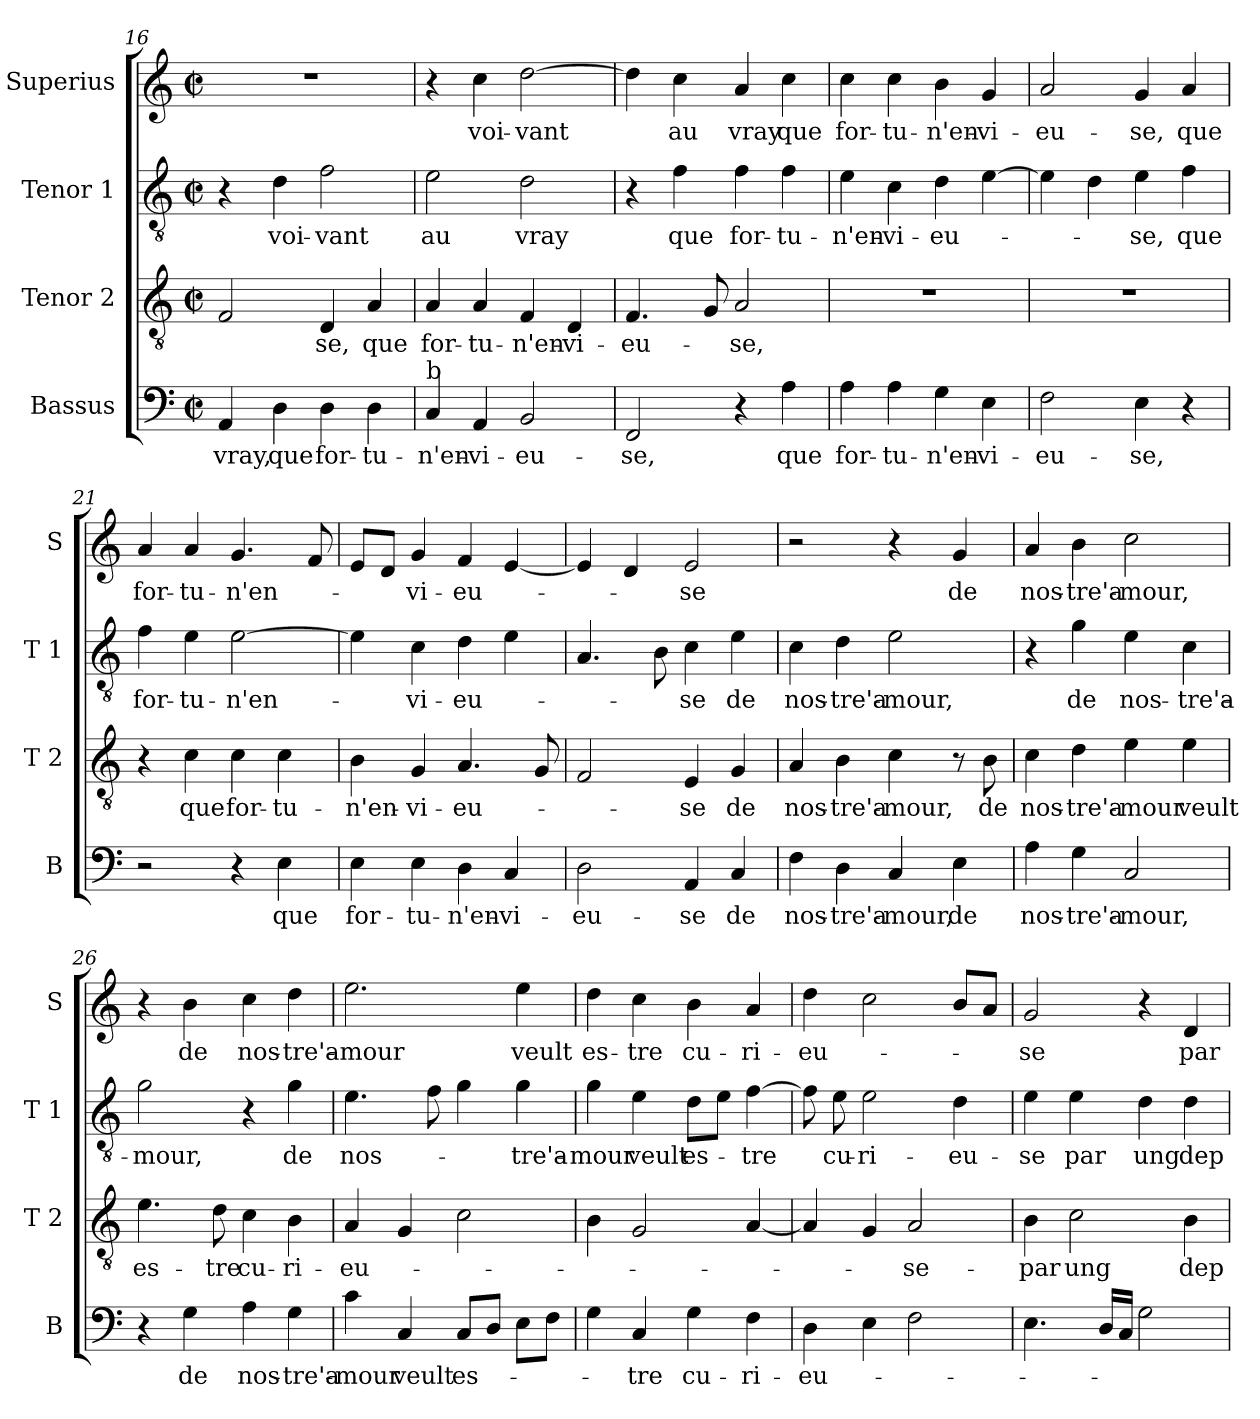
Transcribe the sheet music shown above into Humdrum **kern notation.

**kern	**text	**kern	**text	**kern	**text	**kern	**text
*part4	*part4	*part3	*part3	*part2	*part2	*part1	*part1
*staff4	*staff4	*staff3	*staff3	*staff2	*staff2	*staff1	*staff1
*I"Bassus	*	*I"Tenor 2	*	*I"Tenor 1	*	*I"Superius	*
*I'B	*	*I'T 2	*	*I'T 1	*	*I'S	*
!!LO:PB:g=z
*clefF4	*	*clefGv2	*	*clefGv2	*	*clefG2	*
*k[]	*	*k[]	*	*k[]	*	*k[]	*
*C:	*	*C:	*	*C:	*	*C:	*
*M2/2	*	*M2/2	*	*M2/2	*	*M2/2	*
*met(c|)	*	*met(c|)	*	*met(c|)	*	*met(c|)	*
=16	=16	=16	=16	=16	=16	=16	=16
!	!LO:LY:b	!	!	!	!	!	!
4AA/	vray,	2F/	.	4r	.	1r	.
!	!LO:LY:b	!	!	!	!LO:LY:b	!	!
4D\	que	.	.	4d\	voi-	.	.
!	!LO:LY:b	!	!LO:LY:b	!	!LO:LY:b	!	!
4D\	for-	4D/	-se,	2f\	-vant	.	.
!	!LO:LY:b	!	!LO:LY:b	!	!	!	!
4D\	-tu-	4A/	que	.	.	.	.
=17	=17	=17	=17	=17	=17	=17	=17
!LO:TX:a:t=b	!	!	!	!	!	!	!
!	!LO:LY:b	!	!LO:LY:b	!	!LO:LY:b	!	!
4C/	-n'en-	4A/	for-	2e\	au	4r	.
!	!LO:LY:b	!	!LO:LY:b	!	!	!	!LO:LY:b
4AA/	-vi-	4A/	-tu-	.	.	4cc\	voi-
!	!LO:LY:b	!	!LO:LY:b	!	!LO:LY:b	!	!LO:LY:b
2BB/	-eu-	4F/	-n'en-	2d\	vray	[2dd\	-vant
!	!	!	!LO:LY:b	!	!	!	!
.	.	4D/	-vi-	.	.	.	.
=18	=18	=18	=18	=18	=18	=18	=18
!	!LO:LY:b	!	!LO:LY:b	!	!	!	!
2FF/	-se,	4.F/	-eu-	4r	.	4dd\]	.
!	!	!	!	!	!LO:LY:b	!	!LO:LY:b
.	.	.	.	4f\	que	4cc\	au
.	.	8G/	.	.	.	.	.
!	!	!	!LO:LY:b	!	!LO:LY:b	!	!LO:LY:b
4r	.	2A/	-se,	4f\	for-	4a/	vray
!	!LO:LY:b	!	!	!	!LO:LY:b	!	!LO:LY:b
4A\	que	.	.	4f\	-tu-	4cc\	que
=19	=19	=19	=19	=19	=19	=19	=19
!	!LO:LY:b	!	!	!	!LO:LY:b	!	!LO:LY:b
4A\	for-	1r	.	4e\	-n'en-	4cc\	for-
!	!LO:LY:b	!	!	!	!LO:LY:b	!	!LO:LY:b
4A\	-tu-	.	.	4c\	-vi-	4cc\	-tu-
!	!LO:LY:b	!	!	!	!LO:LY:b	!	!LO:LY:b
4G\	-n'en-	.	.	4d\	-eu-	4b\	-n'en-
!	!LO:LY:b	!	!	!	!	!	!LO:LY:b
4E\	-vi-	.	.	[4e\	.	4g/	-vi-
=20	=20	=20	=20	=20	=20	=20	=20
!	!LO:LY:b	!	!	!	!	!	!LO:LY:b
2F\	-eu-	1r	.	4e\]	.	2a/	-eu-
.	.	.	.	4d\	.	.	.
!	!LO:LY:b	!	!	!	!LO:LY:b	!	!LO:LY:b
4E\	-se,	.	.	4e\	-se,	4g/	-se,
!	!	!	!	!	!LO:LY:b	!	!LO:LY:b
4r	.	.	.	4f\	que	4a/	que
!!LO:LB:g=z
=21	=21	=21	=21	=21	=21	=21	=21
!	!	!	!	!	!LO:LY:b	!	!LO:LY:b
2r	.	4r	.	4f\	for-	4a/	for-
!	!	!	!LO:LY:b	!	!LO:LY:b	!	!LO:LY:b
.	.	4c\	que	4e\	-tu-	4a/	-tu-
!	!	!	!LO:LY:b	!	!LO:LY:b	!	!LO:LY:b
4r	.	4c\	for-	[2e\	-n'en-	4.g/	-n'en-
!	!LO:LY:b	!	!LO:LY:b	!	!	!	!
4E\	que	4c\	-tu-	.	.	.	.
.	.	.	.	.	.	8f/	.
=22	=22	=22	=22	=22	=22	=22	=22
!	!LO:LY:b	!	!LO:LY:b	!	!	!	!
4E\	for-	4B\	-n'en-	4e\]	.	8e/L	.
.	.	.	.	.	.	8d/J	.
!	!LO:LY:b	!	!LO:LY:b	!	!LO:LY:b	!	!LO:LY:b
4E\	-tu-	4G/	-vi-	4c\	-vi-	4g/	-vi-
!	!LO:LY:b	!	!LO:LY:b	!	!LO:LY:b	!	!LO:LY:b
4D\	-n'en-	4.A/	-eu-	4d\	-eu-	4f/	-eu-
!	!LO:LY:b	!	!	!	!	!	!
4C/	-vi-	.	.	4e\	.	[4e/	.
.	.	8G/	.	.	.	.	.
=23	=23	=23	=23	=23	=23	=23	=23
!	!LO:LY:b	!	!	!	!	!	!
2D\	-eu-	2F/	.	4.A/	.	4e/]	.
.	.	.	.	.	.	4d/	.
.	.	.	.	8B\	.	.	.
!	!LO:LY:b	!	!LO:LY:b	!	!LO:LY:b	!	!LO:LY:b
4AA/	-se	4E/	-se	4c\	-se	2e/	-se
!	!LO:LY:b	!	!LO:LY:b	!	!LO:LY:b	!	!
4C/	de	4G/	de	4e\	de	.	.
=24	=24	=24	=24	=24	=24	=24	=24
!	!LO:LY:b	!	!LO:LY:b	!	!LO:LY:b	!	!
4F\	nos-	4A/	nos-	4c\	nos-	2r	.
!	!LO:LY:b	!	!LO:LY:b	!	!LO:LY:b	!	!
4D\	-tre'a-	4B\	-tre'a-	4d\	-tre'a-	.	.
!	!LO:LY:b	!	!LO:LY:b	!	!LO:LY:b	!	!
4C/	-mour,	4c\	-mour,	2e\	-mour,	4r	.
!	!LO:LY:b	!	!	!	!	!	!LO:LY:b
4E\	de	8r	.	.	.	4g/	de
!	!	!	!LO:LY:b	!	!	!	!
.	.	8B\	de	.	.	.	.
=25	=25	=25	=25	=25	=25	=25	=25
!	!LO:LY:b	!	!LO:LY:b	!	!	!	!LO:LY:b
4A\	nos-	4c\	nos-	4r	.	4a/	nos-
!	!LO:LY:b	!	!LO:LY:b	!	!LO:LY:b	!	!LO:LY:b
4G\	-tre'a-	4d\	-tre'a-	4g\	de	4b\	-tre'a-
!	!LO:LY:b	!	!LO:LY:b	!	!LO:LY:b	!	!LO:LY:b
2C/	-mour,	4e\	-mour	4e\	nos-	2cc\	-mour,
!	!	!	!LO:LY:b	!	!LO:LY:b	!	!
.	.	4e\	veult	4c\	-tre'a-	.	.
!!LO:LB:g=z
=26	=26	=26	=26	=26	=26	=26	=26
!	!	!	!LO:LY:b	!	!LO:LY:b	!	!
4r	.	4.e\	es-	2g\	-mour,	4r	.
!	!LO:LY:b	!	!	!	!	!	!LO:LY:b
4G\	de	.	.	.	.	4b\	de
!	!	!	!LO:LY:b	!	!	!	!
.	.	8d\	-tre	.	.	.	.
!	!LO:LY:b	!	!LO:LY:b	!	!	!	!LO:LY:b
4A\	nos-	4c\	cu-	4r	.	4cc\	nos-
!	!LO:LY:b	!	!LO:LY:b	!	!LO:LY:b	!	!LO:LY:b
4G\	-tre'a-	4B\	-ri-	4g\	de	4dd\	-tre'a-
=27	=27	=27	=27	=27	=27	=27	=27
!	!LO:LY:b	!	!LO:LY:b	!	!LO:LY:b	!	!LO:LY:b
4c\	-mour	4A/	-eu-	4.e\	nos-	2.ee\	-mour
!	!LO:LY:b	!	!	!	!	!	!
4C/	veult	4G/	.	.	.	.	.
.	.	.	.	8f\	.	.	.
!	!LO:LY:b	!	!	!	!	!	!
8C/L	es-	2c\	.	4g\	.	.	.
8D/J	.	.	.	.	.	.	.
!	!	!	!	!	!LO:LY:b	!	!LO:LY:b
8E\L	.	.	.	4g\	-tre'a-	4ee\	veult
8F\J	.	.	.	.	.	.	.
=28	=28	=28	=28	=28	=28	=28	=28
!	!	!	!	!	!LO:LY:b	!	!LO:LY:b
4G\	.	4B\	.	4g\	-mour	4dd\	es-
!	!LO:LY:b	!	!	!	!LO:LY:b	!	!LO:LY:b
4C/	-tre	2G/	.	4e\	veult	4cc\	-tre
!	!LO:LY:b	!	!	!	!LO:LY:b	!	!LO:LY:b
4G\	cu-	.	.	8d\L	es-	4b\	cu-
.	.	.	.	8e\J	.	.	.
!	!LO:LY:b	!	!	!	!LO:LY:b	!	!LO:LY:b
4F\	-ri-	[4A/	.	[4f\	-tre	4a/	-ri-
=29	=29	=29	=29	=29	=29	=29	=29
!	!LO:LY:b	!	!	!	!	!	!LO:LY:b
4D\	-eu-	4A/]	.	8f\]	.	4dd\	-eu-
!	!	!	!	!	!LO:LY:b	!	!
.	.	.	.	8e\	cu-	.	.
!	!	!	!	!	!LO:LY:b	!	!
4E\	.	4G/	.	2e\	-ri-	2cc\	.
!	!	!	!LO:LY:b	!	!	!	!
2F\	.	2A/	-se-	.	.	.	.
!	!	!	!	!	!LO:LY:b	!	!
.	.	.	.	4d\	-eu-	8b/L	.
.	.	.	.	.	.	8a/J	.
=30	=30	=30	=30	=30	=30	=30	=30
!	!	!	!LO:LY:b	!	!LO:LY:b	!	!LO:LY:b
4.E\	.	4B\	-par	4e\	-se	2g/	-se
!	!	!	!LO:LY:b	!	!LO:LY:b	!	!
.	.	2c\	ung	4e\	par	.	.
16D/LL	.	.	.	.	.	.	.
16C/JJ	.	.	.	.	.	.	.
!	!	!	!	!	!LO:LY:b	!	!
2G\	.	.	.	4d\	ung	4r	.
!	!	!	!LO:LY:b	!	!LO:LY:b	!	!LO:LY:b
.	.	4B\	dep-	4d\	dep-	4d/	par
=	=	=	=	=	=	=	=
*-	*-	*-	*-	*-	*-	*-	*-
